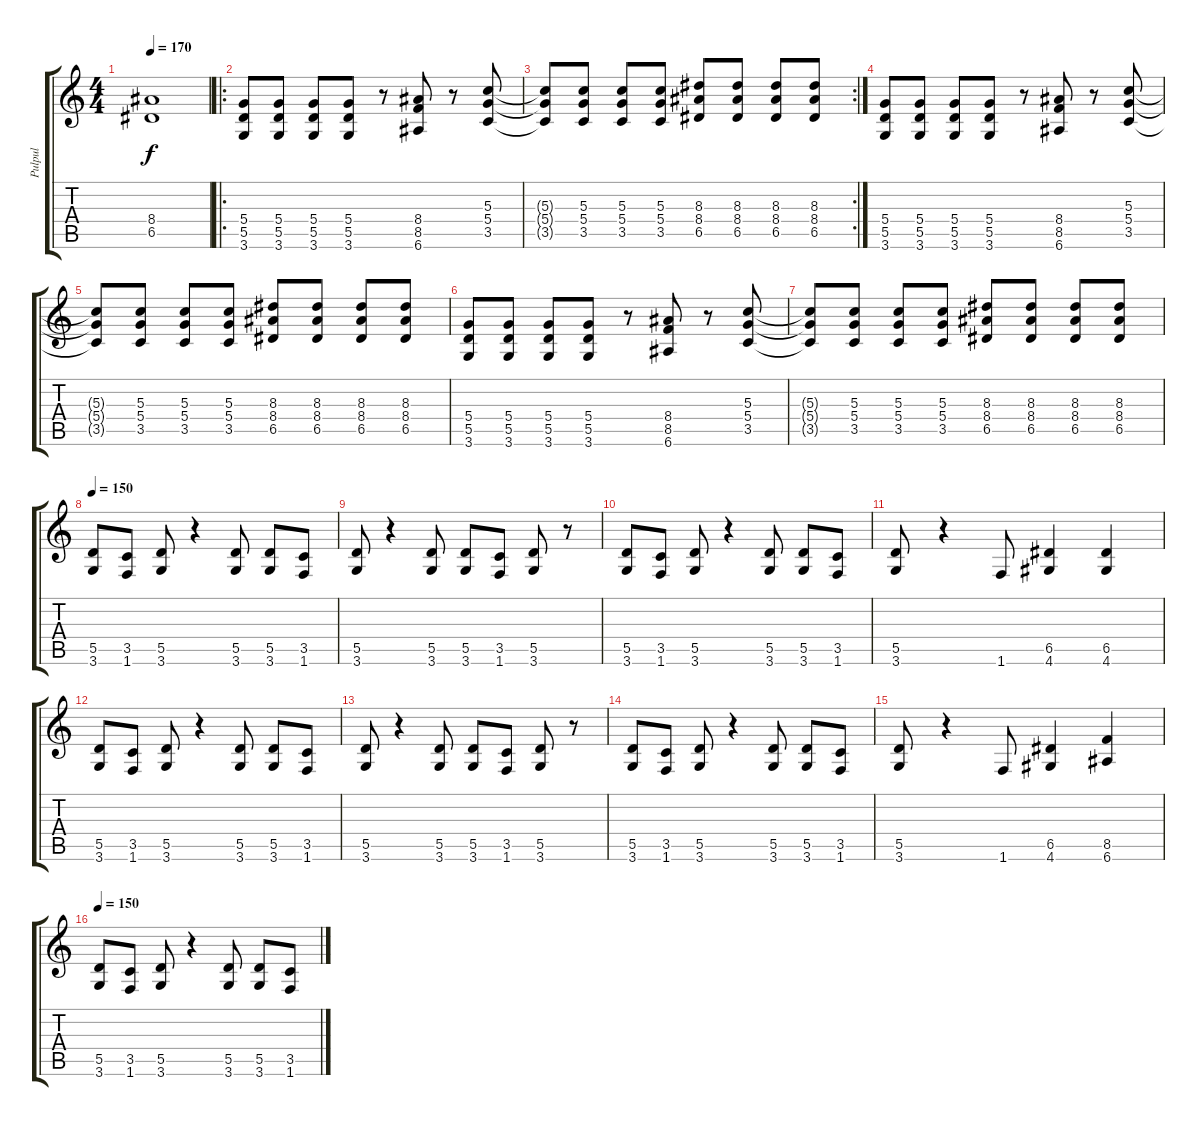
\track ("Pulpul" "Pulpul") {instrument distortionguitar}
\staff {score tabs}
\tuning (E4 B3 G3 D3 A2 E2) {hide}
\ts (4 4)
\tempo 170
\clef g2
\ks c
(8.4 6.5).1{dy f} |
\ro
(5.4 5.5 3.6).8 (5.4 5.5 3.6).8 (5.4 5.5 3.6).8 (5.4 5.5 3.6).8 r.8 (8.4 8.5 6.6).8 r.8 (5.3 5.4 3.5).8 |
\rc 2
(5.3{t} 5.4{t} 3.5{t}).8 (5.3 5.4 3.5).8 (5.3 5.4 3.5).8 (5.3 5.4 3.5).8 (8.3 8.4 6.5).8 (8.3 8.4 6.5).8 (8.3 8.4 6.5).8 (8.3 8.4 6.5).8 |
(5.4 5.5 3.6).8 (5.4 5.5 3.6).8 (5.4 5.5 3.6).8 (5.4 5.5 3.6).8 r.8 (8.4 8.5 6.6).8 r.8 (5.3 5.4 3.5).8 |
(5.3{t} 5.4{t} 3.5{t}).8 (5.3 5.4 3.5).8 (5.3 5.4 3.5).8 (5.3 5.4 3.5).8 (8.3 8.4 6.5).8 (8.3 8.4 6.5).8 (8.3 8.4 6.5).8 (8.3 8.4 6.5).8 |
(5.4 5.5 3.6).8 (5.4 5.5 3.6).8 (5.4 5.5 3.6).8 (5.4 5.5 3.6).8 r.8 (8.4 8.5 6.6).8 r.8 (5.3 5.4 3.5).8 |
(5.3{t} 5.4{t} 3.5{t}).8 (5.3 5.4 3.5).8 (5.3 5.4 3.5).8 (5.3 5.4 3.5).8 (8.3 8.4 6.5).8 (8.3 8.4 6.5).8 (8.3 8.4 6.5).8 (8.3 8.4 6.5).8 |
\tempo 150
(5.5 3.6).8{volume 4} (3.5 1.6).8 (5.5 3.6).8 r.4 (5.5 3.6).8 (5.5 3.6).8 (3.5 1.6).8 |
(5.5 3.6).8 r.4 (5.5 3.6).8 (5.5 3.6).8 (3.5 1.6).8 (5.5 3.6).8 r.8 |
(5.5 3.6).8 (3.5 1.6).8 (5.5 3.6).8 r.4 (5.5 3.6).8 (5.5 3.6).8 (3.5 1.6).8 |
(5.5 3.6).8 r.4 1.6.8 (6.5 4.6).4 (6.5 4.6).4 |
(5.5 3.6).8{volume 4} (3.5 1.6).8 (5.5 3.6).8 r.4 (5.5 3.6).8 (5.5 3.6).8 (3.5 1.6).8 |
(5.5 3.6).8 r.4 (5.5 3.6).8 (5.5 3.6).8 (3.5 1.6).8 (5.5 3.6).8 r.8 |
(5.5 3.6).8 (3.5 1.6).8 (5.5 3.6).8 r.4 (5.5 3.6).8 (5.5 3.6).8 (3.5 1.6).8 |
(5.5 3.6).8 r.4 1.6.8 (6.5 4.6).4 (8.5 6.6).4 |
\tempo 150
(5.5 3.6).8{volume 4} (3.5 1.6).8 (5.5 3.6).8 r.4 (5.5 3.6).8 (5.5 3.6).8 (3.5 1.6).8
